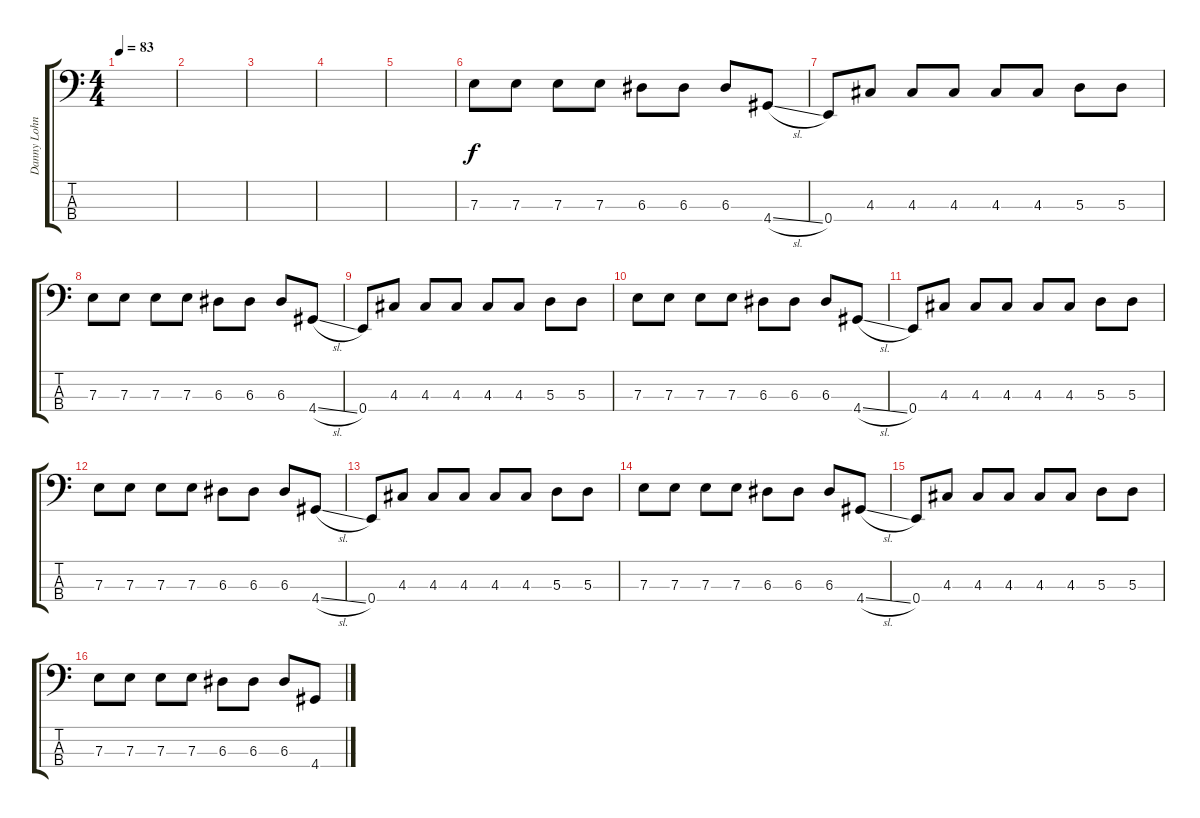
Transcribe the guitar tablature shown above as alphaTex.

\track ("Danny Lohner" "Danny Lohn") {instrument electricbassfinger}
\staff {score tabs}
\tuning (G2 D2 A1 E1) {hide}
\ts (4 4)
\tempo 83
\clef f4
\ks c
|
|
|
|
|
7.3.8{instrument synthbass2} 7.3.8 7.3.8 7.3.8 6.3.8 6.3.8 6.3.8 4.4{sl}.8 |
0.4.8 4.3.8 4.3.8 4.3.8 4.3.8 4.3.8 5.3.8 5.3.8 |
7.3.8{instrument synthbass2} 7.3.8 7.3.8 7.3.8 6.3.8 6.3.8 6.3.8 4.4{sl}.8 |
0.4.8 4.3.8 4.3.8 4.3.8 4.3.8 4.3.8 5.3.8 5.3.8 |
7.3.8{instrument synthbass2} 7.3.8 7.3.8 7.3.8 6.3.8 6.3.8 6.3.8 4.4{sl}.8 |
0.4.8 4.3.8 4.3.8 4.3.8 4.3.8 4.3.8 5.3.8 5.3.8 |
7.3.8{instrument synthbass2} 7.3.8 7.3.8 7.3.8 6.3.8 6.3.8 6.3.8 4.4{sl}.8 |
0.4.8 4.3.8 4.3.8 4.3.8 4.3.8 4.3.8 5.3.8 5.3.8 |
7.3.8{instrument synthbass2} 7.3.8 7.3.8 7.3.8 6.3.8 6.3.8 6.3.8 4.4{sl}.8 |
0.4.8 4.3.8 4.3.8 4.3.8 4.3.8 4.3.8 5.3.8 5.3.8 |
7.3.8{instrument synthbass2} 7.3.8 7.3.8 7.3.8 6.3.8 6.3.8 6.3.8 4.4{sl}.8
